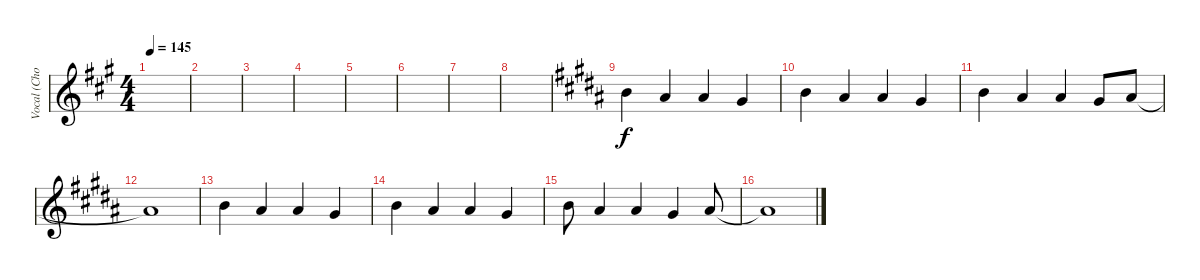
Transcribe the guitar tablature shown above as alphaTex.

\track ("Vocal (Chorus)" "Vocal (Cho") {instrument choiraahs}
\staff {score}
\tuning (E4 B3 G3 D3 A2 E2 B1) {hide}
\ts (4 4)
\tempo 145
\clef g2
\ks a
|
|
|
|
|
|
|
|
\ks b
7.1.4 6.1.4 6.1.4 4.1.4 |
7.1.4 6.1.4 6.1.4 4.1.4 |
7.1.4 6.1.4 6.1.4 4.1.8 6.1.8 |
6.1{t}.1 |
7.1.4 6.1.4 6.1.4 4.1.4 |
7.1.4 6.1.4 6.1.4 4.1.4 |
7.1.8 6.1.4 6.1.4 4.1.4 6.1.8 |
6.1{t}.1
